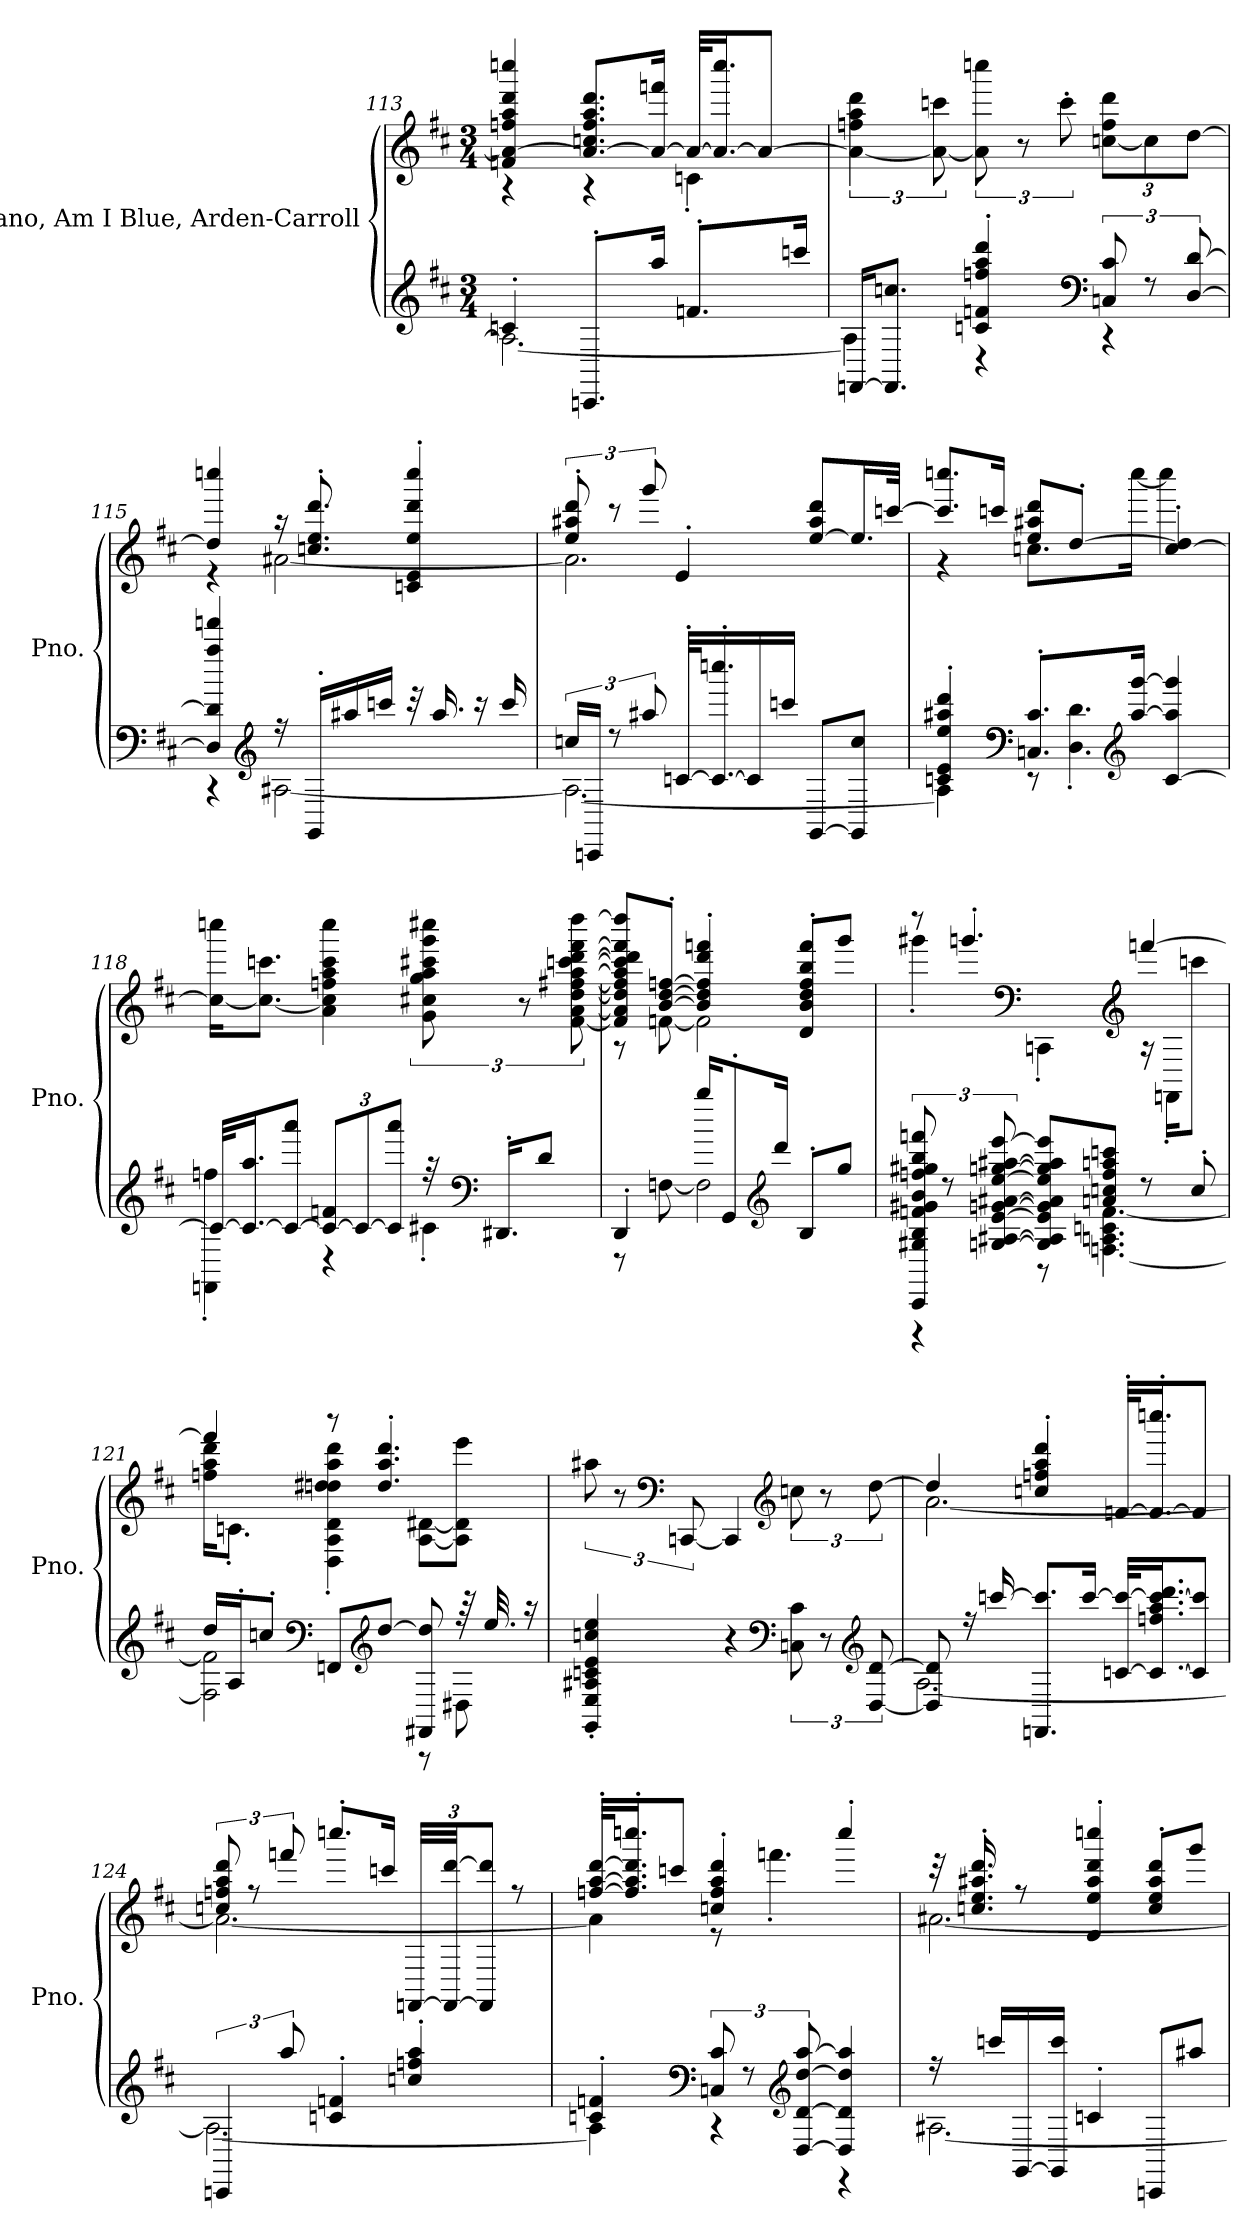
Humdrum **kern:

**kern	**kern
*part1	*part1
*staff2	*staff1
*I"Piano, Am I Blue, Arden-Carroll	*
*I'Pno.	*
!!LO:PB:g=z
*clefG2	*clefG2
*k[f#c#]	*k[f#c#]
*M3/4	*M3/4
=113	=113
*^	*^
4cn'/	2.A\_	4fn/ 4a/_ 4ffn/ 4aa/ 4ddd/ 4ccccn/	4r
8.CCn'/L	.	8.a/_ 8.ccn/ 8.ff/ 8.aa/ 8.ddd/L	4r
16aa/Jk	.	16a/_ 16fffn/Jk	.
8.fn'/L	.	32a/KLL_	4cn'\
.	.	16.a/_ 16.cccc/J	.
.	.	8a/J_	.
16cccn/Jk	.	.	.
*	*	*v	*v
=114	=114	=114
[16FFn/KL	4A\]	6a\_ 6ffn\ 6aa\ 6ddd\
8.FF/] 8.ccn/J	.	.
.	.	12a\_ 12cccn\
4cn/' 4fn/' 4ffn/' 4aa/' 4ddd/'	4r	12a\] 12ccccn\
.	.	12r
.	.	12ccc'\
*clefF4	*	*
*	*	*Xbrackettup
12Cn/ 12c/	4r	[12ccn\ 12ff\ 12ddd\L
12r	.	12cc\]
[12D/ [12d/	.	[12dd\J
=115	=115	=115
*	*	*^
4D/] 4d/] 4aa/ 4fffn/	4r	4dd/] 4ccccn/	4r
*clefG2	*	*	*
16r	[2A#X\	16r	[2a#X\
16GG'/LL	.	8.ccn/' 8.ee/' 8.ddd/'	.
16aa#X/	.	.	.
16cccn/JJ	.	.	.
32r	.	4cn/' 4e/' 4ee/' 4ddd/' 4cccc/'	.
16.aa#/	.	.	.
16r	.	.	.
16ccc/	.	.	.
!!LO:LB:g=z	!!
=116	=116	=116	=116
*	*	*brackettup	*
24ccn/LL	2.A#\_	12ee/' 12aa#X/' 12ddd/'	2.a#\]
24CCn/JJ	.	.	.
12r	.	12r	.
12aa#X/	.	12ggg/	.
[32cn'/KLL	.	4e'/	.
16.c/_' 16.ccccn/'	.	.	.
16c/]	.	.	.
16cccn/JJ	.	.	.
[8GG/L	.	[8ee/ 8aa#/ 8ddd/L	.
8GG/] 8cc/J	.	16.ee/L]	.
.	.	[32cccn/JJk	.
=117	=117	=117	=117
4cn/' 4e/' 4ee/' 4aa#X/' 4ddd/'	4A#\]	8.ccc/] 8.ccccn/L	4r
.	.	16cccn/Jk	.
*clefF4	*	*	*
8.Cn/' 8.c/'L	8r	8ee/ 8aa#X/ 8ddd/L	8.ccn\L
.	4.D\' 4.d\'	[8dd'/J	.
*clefG2	*	*	*
[16aa#/ [16ggg/Jk	.	.	[16cccc\Jk
[4c/ 4aa#/] 4ggg/]	.	[4cc/' 4dd/]'	4cccc\]
*	*	*v	*v
!!LO:LB:g=z
=118	=118	=118
32c/KLL_	4FFn\' 4ffn\'	16cc\_ 16ccccn\KL
16.c/_ 16.aa/J	.	.
.	.	8.cc\_ 8.cccn\J
8c/_ 8aaa/J	.	.
*Xbrackettup	*	*
12c/_ 12fn/L	4r	4a\ 4cc\] 4ffn\ 4aa\ 4ccc\ 4cccc\
12c/_	.	.
12c/] 12aaa/J	.	.
32r	4c#X'\	12g\ 12cc#X\ 12gg\ 12aa\ 12ccc#X\ 12ggg\ 12cccc#X\
*clefF4	*	*
16.DD#X'/KL	.	.
.	.	12r
8d/J	.	.
.	.	[12f#\ [12a\ [12dd\ [12ff#X\ [12aa\ [12cccn\ [12ddd\ [12fff#\ [12dddd\
=119	=119	=119
*	*	*^
4DD'/	8r	8f#/] 8a/] 8dd/] 8ff#/] 8aa/] 8ccc/] 8ddd/] 8fff#/] 8dddd/]L	8r
.	[8Fn\	[8b/' [8dd/' [8ffn/'J	[8fn\
16bb/KL	2F\]	4b/]' 4dd/]' 4ff/]' 4ddd/' 4fffn/'	2f\]
8GG'/	.	.	.
*clefG2	*	*	*
16ddd/Jk	.	.	.
8B'/L	.	8d/' 8b/' 8dd/' 8ff/' 8bb/' 8fff/'L	.
8gg/J	.	8ggg/J	.
=120	=120	=120	=120
*brackettup	*	*	*
12CC#/ 12G#X/ 12B/ 12fn/ 12g#X/ 12b/ 12ffn/ 12gg#X/ 12bb/ 12fffn/	4r	8r	4ggg#X'\
12r	.	.	.
.	.	4.gggn'/	.
[12Gn/ [12A#X/ [12e/ [12gn/ [12a#X/ [12ee/ [12ggn/ [12aa#X/ [12eee/	.	.	.
*	*	*clefF4	*
8G/] 8A#/] 8e/] 8g/] 8a#/] 8ee/] 8gg/] 8aa#/] 8eee/]L	8r	.	4CCn'\
8an/ 8ccn/ 8ff/ 8aan/ 8cccn/J	[4.Fn\ 4.An\ 4.cn\ [4.f\	.	.
*	*	*clefG2	*
8r	.	[4fffn/	16r
.	.	.	16FFn'\KL
8cc'/	.	.	8cccn\J
!!LO:PB:g=z	!!
=121	=121	=121	=121
16dd/LL	2F\] 2f\]	4fff/]	16ffn\ 16aa\ 16ddd\KL
16A'/J	.	.	8.cn'\J
8ccn'/J	.	.	.
*clefF4	*	*	*
8FFn/L	.	8r	4D\' 4A\' 4d\' 4ddn\' 4dd#X\' 4aa\' 4ddd\'
*clefG2	*	*	*
[8dd/J	.	4.dd#/' 4.aa/' 4.ddd/'	.
8FF#X/ 8dd/]	8r	.	[8A\ [8d#X\L
64r	8D#X\	.	8A\] 8d#\] 8eee\J
32.ee/	.	.	.
16r	.	.	.
*v	*v	*	*
*	*v	*v
=122	=122
4GG/' 4E/' 4A#X/' 4cn/' 4e/' 4ccn/' 4ee/'	12aa#X\
.	12r
*	*clefF4
.	[12CCn/
4r	4CC/]
*clefF4	*clefG2
12Cn\ 12c\	12ccn\
12r	12r
*clefG2	*
[12D/ [12d/	[12dd\
!!LO:LB:g=z
=123	=123
*^	*^
8D/] 8d/]	[2.A\	4dd/]	[2.a\
16r	.	.	.
[16cccn/	.	.	.
8.FFn/ 8.ccc/]L	.	4ccn/' 4ffn/' 4aa/' 4ddd/'	.
[16ccc/Jk	.	.	.
[32cn/ 32ccc/_KLL	.	[32fn'/KLL	.
16.c/_ 16.ffn/ 16.aa/ 16.ccc/_ 16.ddd/J	.	16.f/_' 16.ccccn/'J	.
8c/] 8ccc/]J	.	8f/J]	.
=124	=124	=124	=124
6CCn/	2.A\_	12ccn/ 12ffn/ 12aa/ 12ddd/	2.a\_
.	.	12r	.
12aa/	.	12fffn/	.
4cn/' 4fn/'	.	8.ccccn'/L	.
.	.	16cccn/Jk	.
*	*	*Xbrackettup	*
4ccn/' 4ffn/' 4aa/'	.	[48FFn/LLL	.
.	.	48FF/_ [48ddd/JJ	.
.	.	12FF/] 12ddd/]J	.
.	.	8r	.
!!LO:LB:g=z	!!
=125	=125	=125	=125
4cn/' 4fn/'	4A\]	[32ffn/' [32aa/' [32ddd/'KLL	4a\]
.	.	16.ff/]' 16.aa/]' 16.ddd/]' 16.ccccn/'J	.
.	.	8cccn/J	.
*clefF4	*	*	*
12Cn/ 12c/	4r	4ccn/' 4ff/' 4aa/' 4ddd/'	8r
12r	.	.	.
.	.	.	4.fffn'\
*clefG2	*	*	*
[12D/ [12d/ [12dd/ [12aa/	.	.	.
4D/] 4d/] 4dd/] 4aa/]	4r	4cccc'/	.
=126	=126	=126	=126
16r	[2.A#X\	32r	[2.a#X\
.	.	16.ccn/' 16.ee/' 16.aa#X/' 16.ddd/'	.
16cccn/LL	.	.	.
[16GG/	.	8r	.
16GG/] 16ccc/JJ	.	.	.
4cn'/	.	4e/' 4ee/' 4aa#/' 4ddd/' 4ccccn/'	.
8CCn'/L	.	8cc/' 8ee/' 8aa#/' 8ddd/'L	.
8aa#X/J	.	8ggg/J	.
*v	*v	*	*
*	*v	*v
=	=
*-	*-
